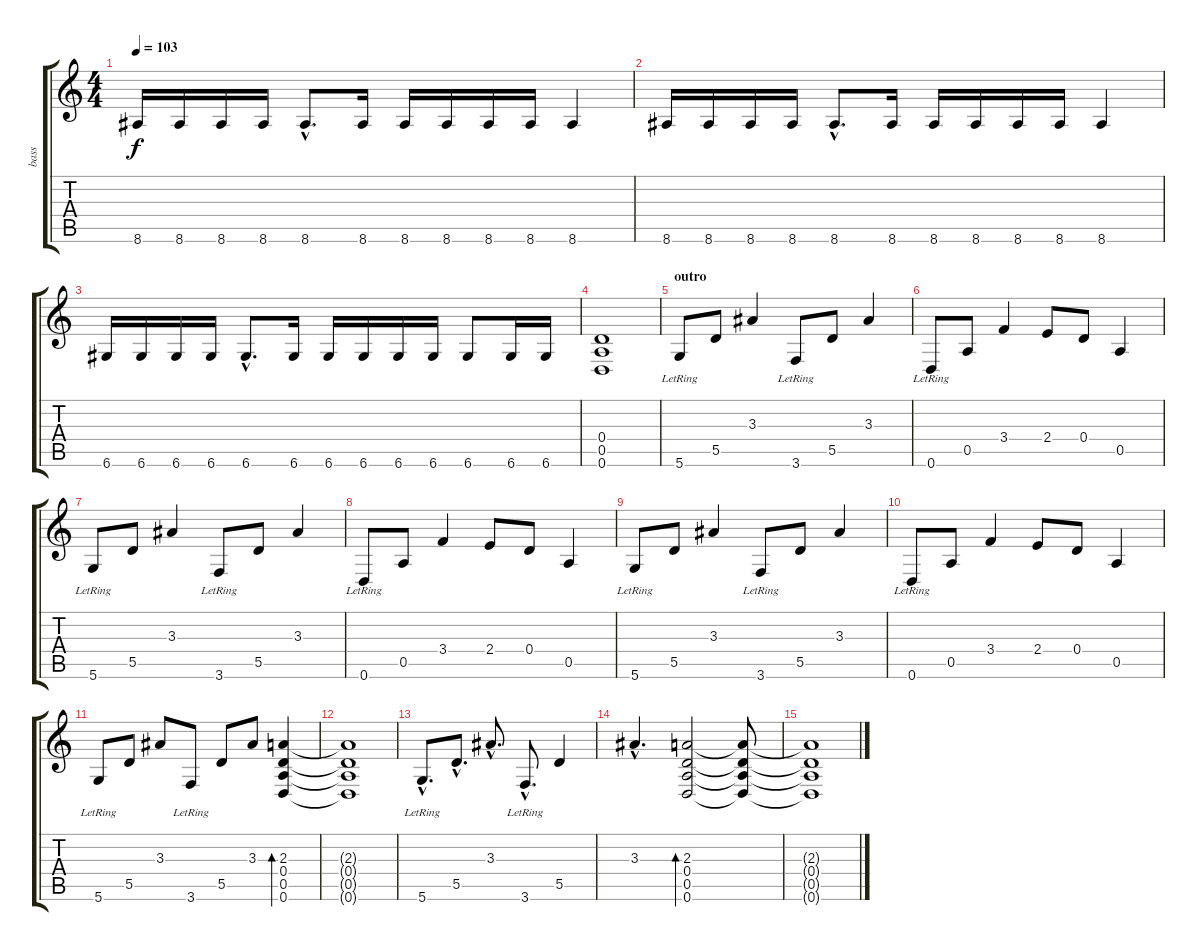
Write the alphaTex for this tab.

\track ("bass" "bass") {instrument electricbasspick}
\staff {score tabs}
\tuning (E4 B3 G3 D3 A2 D2) {hide}
\ts (4 4)
\tempo 103
\clef g2
\ks c
8.6.16{dy f} 8.6.16 8.6.16 8.6.16 8.6{hac}.8{d} 8.6.16 8.6.16 8.6.16 8.6.16 8.6.16 8.6.4 |
8.6.16 8.6.16 8.6.16 8.6.16 8.6{hac}.8{d} 8.6.16 8.6.16 8.6.16 8.6.16 8.6.16 8.6.4 |
6.6.16 6.6.16 6.6.16 6.6.16 6.6{hac}.8{d} 6.6.16 6.6.16 6.6.16 6.6.16 6.6.16 6.6.8 6.6.16 6.6.16 |
(0.4 0.5 0.6).1 |
\section ("" "outro")
5.6{lr}.8 5.5.8 3.3.4 3.6{lr}.8 5.5.8 3.3.4 |
0.6{lr}.8 0.5.8 3.4.4 2.4.8 0.4.8 0.5.4 |
5.6{lr}.8 5.5.8 3.3.4 3.6{lr}.8 5.5.8 3.3.4 |
0.6{lr}.8 0.5.8 3.4.4 2.4.8 0.4.8 0.5.4 |
5.6{lr}.8 5.5.8 3.3.4 3.6{lr}.8 5.5.8 3.3.4 |
0.6{lr}.8 0.5.8 3.4.4 2.4.8 0.4.8 0.5.4 |
5.6{lr}.8 5.5.8 3.3.8 3.6{lr}.8 5.5.8 3.3.8 (2.3 0.4 0.5 0.6).4{bd 480} |
(2.3{t} 0.4{t} 0.5{t} 0.6{t}).1 |
5.6{hac lr}.8{d} 5.5{hac}.8{d} 3.3{hac}.8{d} 3.6{hac lr}.8{d} 5.5.4 |
3.3{hac}.4{d} (2.3 0.4 0.5 0.6).2{bd 480} (2.3{t} 0.4{t} 0.5{t} 0.6{t}).8 |
(2.3{t} 0.4{t} 0.5{t} 0.6{t}).1
